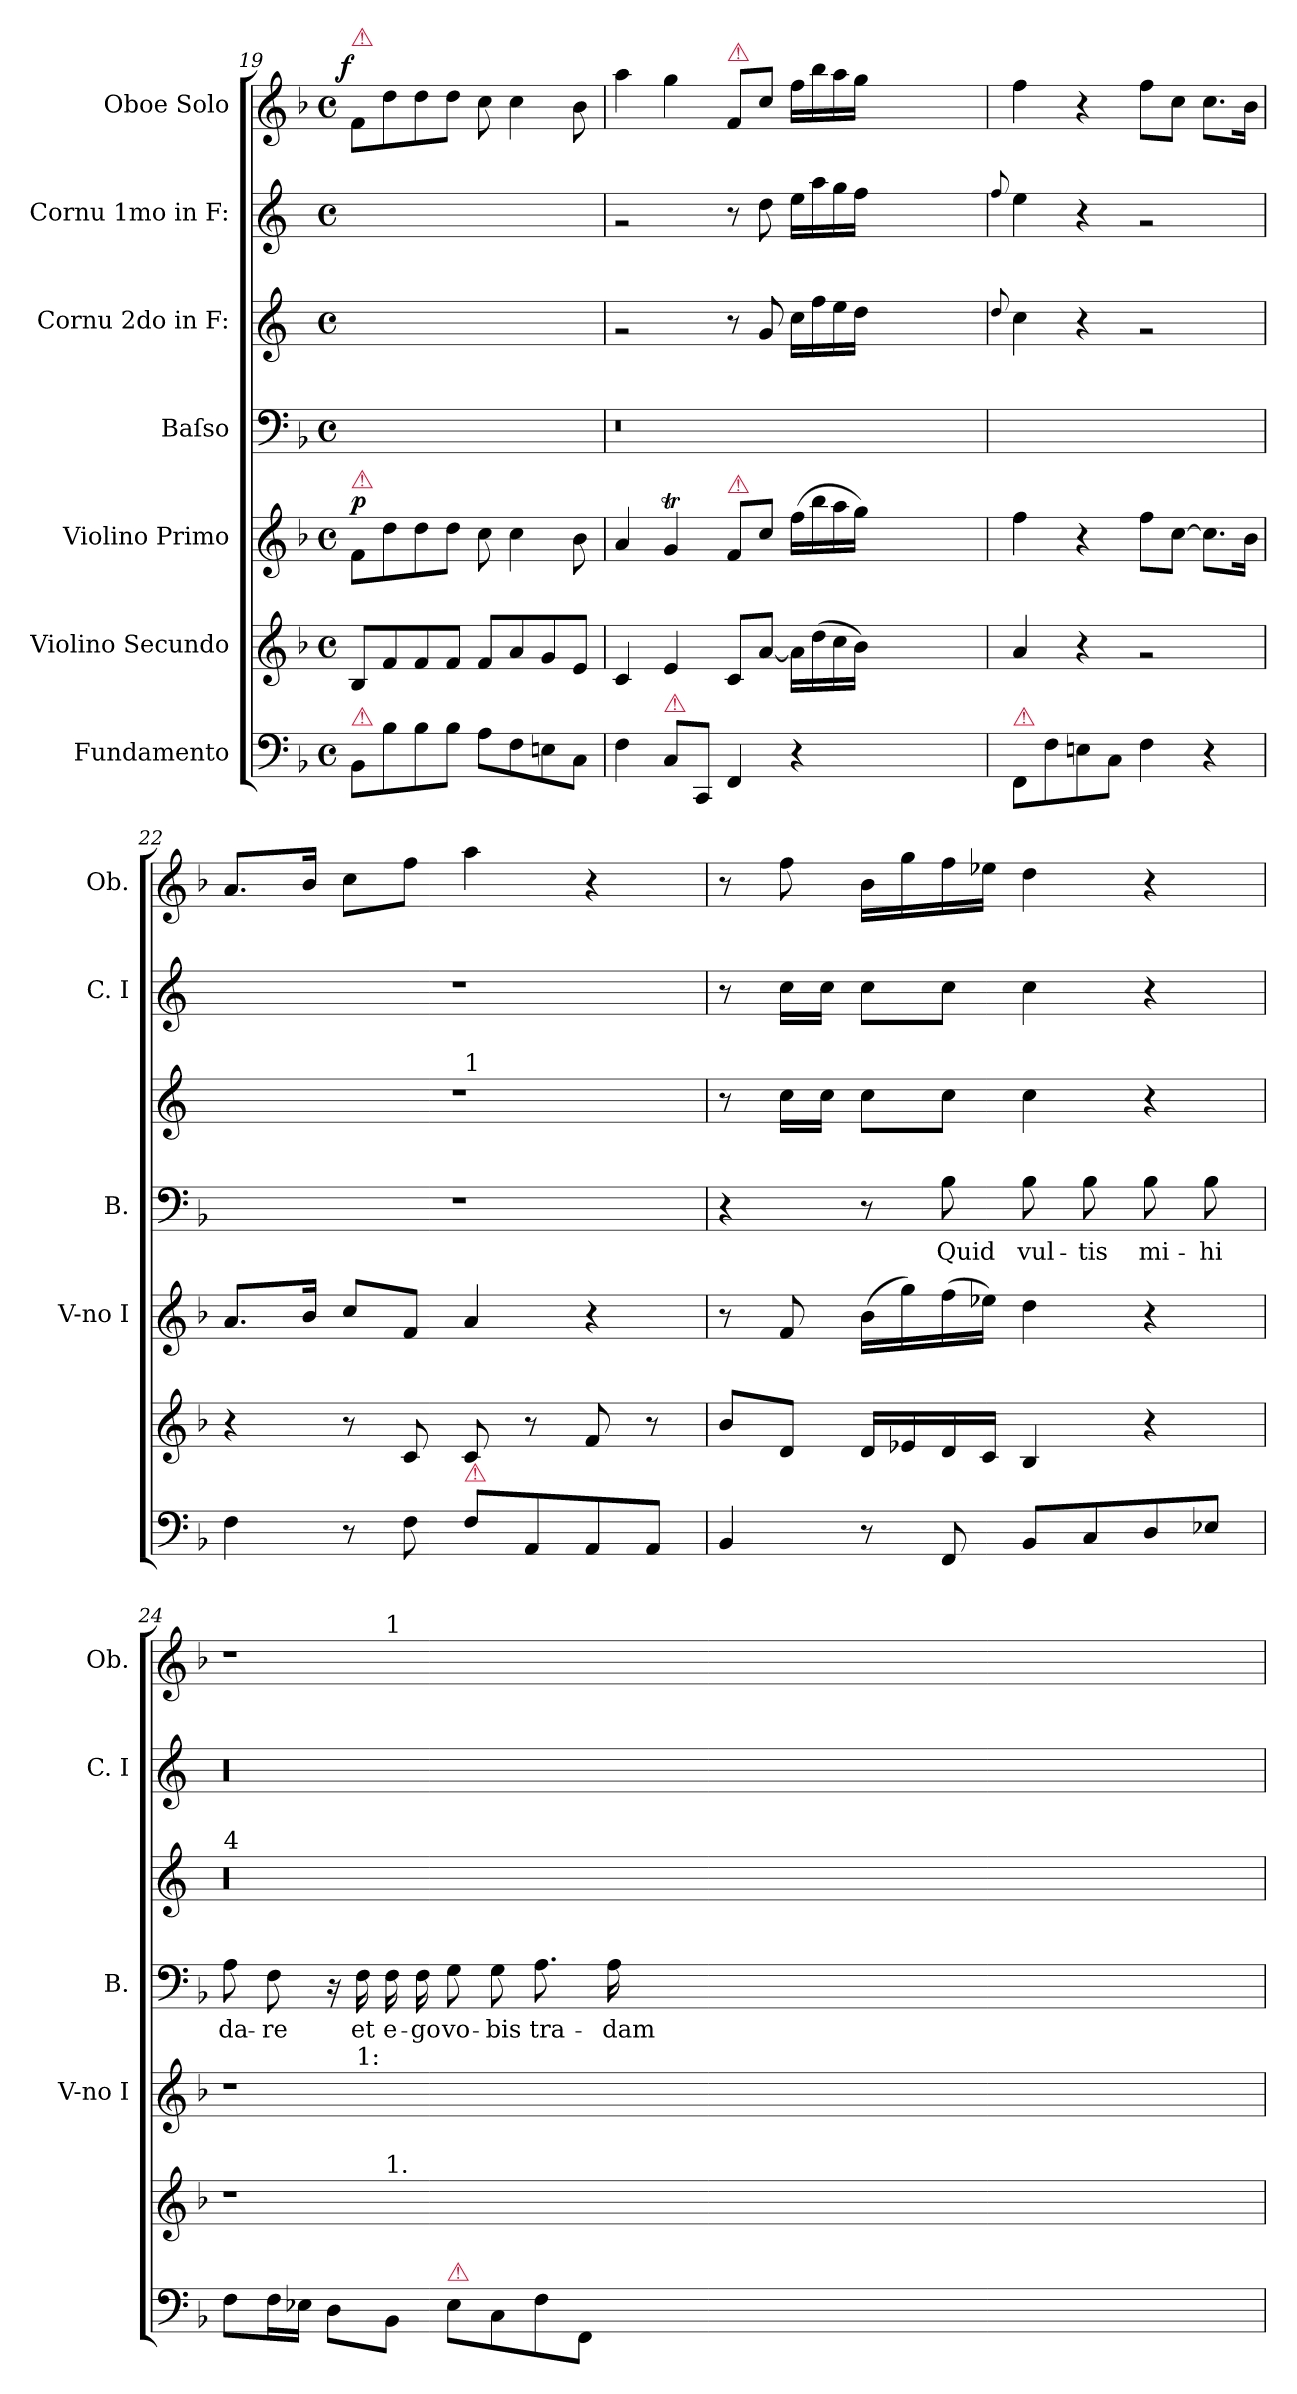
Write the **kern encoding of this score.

**kern	**kern	**kern	**dynam	**kern	**text	**kern	**kern	**kern	**dynam
*part7	*part6	*part5	*part5	*part4	*part4	*part3	*part2	*part1	*part1
*staff7	*staff6	*staff5	*staff5	*staff4	*staff4	*staff3	*staff2	*staff1	*staff1
*I"Fundamento	*I"Violino Secundo	*I"Violino Primo	*	*I"Baſso	*	*I"Cornu 2do in F:	*I"Cornu 1mo in F:	*I"Oboe Solo	*
*	*	*I'V-no I	*	*I'B.	*	*	*I'C. I	*I'Ob.	*
*clefF4	*clefG2	*clefG2	*	*clefF4	*	*clefG2	*clefG2	*clefG2	*
*	*	*	*	*	*	*ITrd4c7	*ITrd4c7	*	*
*k[b-]	*k[b-]	*k[b-]	*	*k[b-]	*	*k[b-]	*k[b-]	*k[b-]	*
*M4/4	*M4/4	*M4/4	*	*M4/4	*	*M4/4	*M4/4	*M4/4	*
*met(c)	*met(c)	*met(c)	*	*met(c)	*	*met(c)	*met(c)	*met(c)	*
=19	=19	=19	=19	=19	=19	=19	=19	=19	=19
!	!	!	!	!	!	!	!	!LO:TX:a:color=crimson:t=⚠	!
!	!	!LO:TX:a:color=crimson:t=⚠	!	!	!	!	!	!	!
!LO:TX:a:color=crimson:t=⚠	!	!	!	!	!	!	!	!	!
!	!	!	!LO:DY:a	!	!	!	!	!	!LO:DY:a:rj
8BB-/L	8B-/L	8f/L	p	1ryy	.	1ryy	1ryy	8f/L	f
8B-\	8f/	8dd\	.	.	.	.	.	8dd\	.
8B-\	8f/	8dd\	.	.	.	.	.	8dd\	.
8B-\J	8f/J	8dd\J	.	.	.	.	.	8dd\J	.
8A\L	8f/L	8cc\	.	.	.	.	.	8cc\	.
8F\	8a/	4cc\	.	.	.	.	.	4cc\	.
8En\	8g/	.	.	.	.	.	.	.	.
8C\J	8e/J	8b-\	.	.	.	.	.	8b-\	.
=20	=20	=20	=20	=20	=20	=20	=20	=20	=20
4F\	4c/	4a/	.	0r	.	2rg	2rg	4aa\	.
!LO:TX:a:color=crimson:t=⚠	!	!	!	!	!	!	!	!	!
8C\L	4e/	4gT/	.	.	.	.	.	4gg\	.
8CC/J	.	.	.	.	.	.	.	.	.
!	!	!	!	!	!	!	!	!LO:TX:a:color=crimson:t=⚠	!
!	!	!LO:TX:a:color=crimson:t=⚠	!	!	!	!	!	!	!
4FF/	8c/L	8f/L	.	.	.	8r	8r	8f/L	.
.	[8a/J	8cc\J	.	.	.	8c/	8g\	8cc\J	.
4r	16a\LL]	(>16ff\LL	.	.	.	16f\LL	16a\LL	16ff\LL	.
.	(>16dd\	16bb-\	.	.	.	16b-\	16dd\	16bb-\	.
.	16cc\	16aa\	.	.	.	16a\	16cc\	16aa\	.
.	16b-\JJ)	16gg\JJ)	.	.	.	16g\JJ	16b-\JJ	16gg\JJ	.
1ryy	1ryy	1ryy	.	.	.	1ryy	1ryy	1ryy	.
=21	=21	=21	=21	=21	=21	=21	=21	=21	=21
.	.	.	.	.	.	8qqg/	8qqb-/	.	.
!LO:TX:a:color=crimson:t=⚠	!	!	!	!	!	!	!	!	!
8FF/L	4a/	4ff\	.	1ryy	.	4f\	4a\	4ff\	.
8F\	.	.	.	.	.	.	.	.	.
8En\	4r	4r	.	.	.	4r	4r	4r	.
8C\J	.	.	.	.	.	.	.	.	.
4F\	2rg	8ff\L	.	.	.	2rg	2rg	8ff\L	.
.	.	[8cc\J	.	.	.	.	.	8cc\J	.
4r	.	8.cc\L]	.	.	.	.	.	8.cc\L	.
.	.	16b-\Jk	.	.	.	.	.	16b-\Jk	.
=22	=22	=22	=22	=22	=22	=22	=22	=22	=22
*	*	*	*	*	*	*^	*	*	*
4F\	4r	8.a/L	.	1r	.	1r	2ryy	1r	8.a/L	.
.	.	16b-/Jk	.	.	.	.	.	.	16b-/Jk	.
8r	8r	8cc/L	.	.	.	.	.	.	8cc\L	.
8F\	8c/	8f/J	.	.	.	.	.	.	8ff\J	.
!	!	!	!	!	!	!	!LO:TX:a:t=1	!	!	!
!LO:TX:a:color=crimson:t=⚠	!	!	!	!	!	!	!	!	!	!
8F\L	8c/	4a/	.	.	.	.	2ryy	.	4aa\	.
8AA/	8r	.	.	.	.	.	.	.	.	.
8AA/	8f/	4r	.	.	.	.	.	.	4r	.
8AA/J	8r	.	.	.	.	.	.	.	.	.
*	*	*	*	*	*	*v	*v	*	*	*
=23	=23	=23	=23	=23	=23	=23	=23	=23	=23
4BB-/	8b-/L	8r	.	4r	.	8r	8r	8r	.
.	8d/J	8f/	.	.	.	16f\LL	16f\LL	8ff\	.
.	.	.	.	.	.	16f\JJ	16f\JJ	.	.
8r	16d/LL	(>16b-\LL	.	8r	.	8f\L	8f\L	16b-\LL	.
.	16e-X/	16gg\)	.	.	.	.	.	16gg\	.
8FF/	16d/	(>16ff\	.	8B-\	Quid	8f\J	8f\J	16ff\	.
.	16c/JJ	16ee-X\JJ)	.	.	.	.	.	16ee-X\JJ	.
8BB-/L	4B-/	4dd\	.	8B-\	vul-	4f\	4f\	4dd\	.
8C/	.	.	.	8B-\	-tis	.	.	.	.
8D/	4r	4r	.	8B-\	mi-	4r	4r	4r	.
8E-X/J	.	.	.	8B-\	-hi	.	.	.	.
=24	=24	=24	=24	=24	=24	=24	=24	=24	=24
!	!	!	!	!	!	!LO:TX:a:t=4	!	!	!
*	*^	*^	*	*	*	*	*	*^	*
8F\L	1r	4.ryy	1r	4ryy	.	8A\	da-	00r	00r	1r	4.ryy	.
16F\L	.	.	.	.	.	8F\	-re	.	.	.	.	.
16E-X\JJ	.	.	.	.	.	.	.	.	.	.	.	.
8D\L	.	.	.	16ryy	.	16r	.	.	.	.	.	.
!	!	!	!	!LO:TX:a:t=1&colon;	!	!	!	!	!	!	!	!
.	.	.	.	1ryy	.	16F\	et	.	.	.	.	.
!	!	!	!	!	!	!	!	!	!	!	!LO:TX:a:t=1	!
!	!	!LO:TX:a:t=1.	!	!	!	!	!	!	!	!	!	!
8BB-\J	.	1ryy	.	.	.	16F\	e-	.	.	.	1ryy	.
.	.	.	.	.	.	16F\	-go	.	.	.	.	.
!LO:TX:a:color=crimson:t=⚠	!	!	!	!	!	!	!	!	!	!	!	!
8E-\L	.	.	.	.	.	8G\	vo-	.	.	.	.	.
8C\	.	.	.	.	.	8G\	-bis	.	.	.	.	.
8F\	.	.	.	.	.	8.A\	tra-	.	.	.	.	.
8FF/J	.	.	.	.	.	.	.	.	.	.	.	.
.	.	.	.	.	.	16A\	-dam	.	.	.	.	.
0.ryy	0.ryy	.	0.ryy	.	.	0.ryy	.	.	.	0.ryy	.	.
.	.	.	.	1ryy	.	.	.	.	.	.	.	.
.	.	1ryy	.	.	.	.	.	.	.	.	1ryy	.
.	.	.	.	1ryy	.	.	.	.	.	.	.	.
.	.	1ryy	.	.	.	.	.	.	.	.	1ryy	.
.	.	.	.	2ryy	.	.	.	.	.	.	.	.
.	.	2ryy	.	.	.	.	.	.	.	.	2ryy	.
.	.	.	.	8.ryy	.	.	.	.	.	.	.	.
.	.	8ryy	.	.	.	.	.	.	.	.	8ryy	.
*	*v	*v	*	*	*	*	*	*	*	*v	*v	*
*	*	*v	*v	*	*	*	*	*	*	*
=	=	=	=	=	=	=	=	=	=
*-	*-	*-	*-	*-	*-	*-	*-	*-	*-
